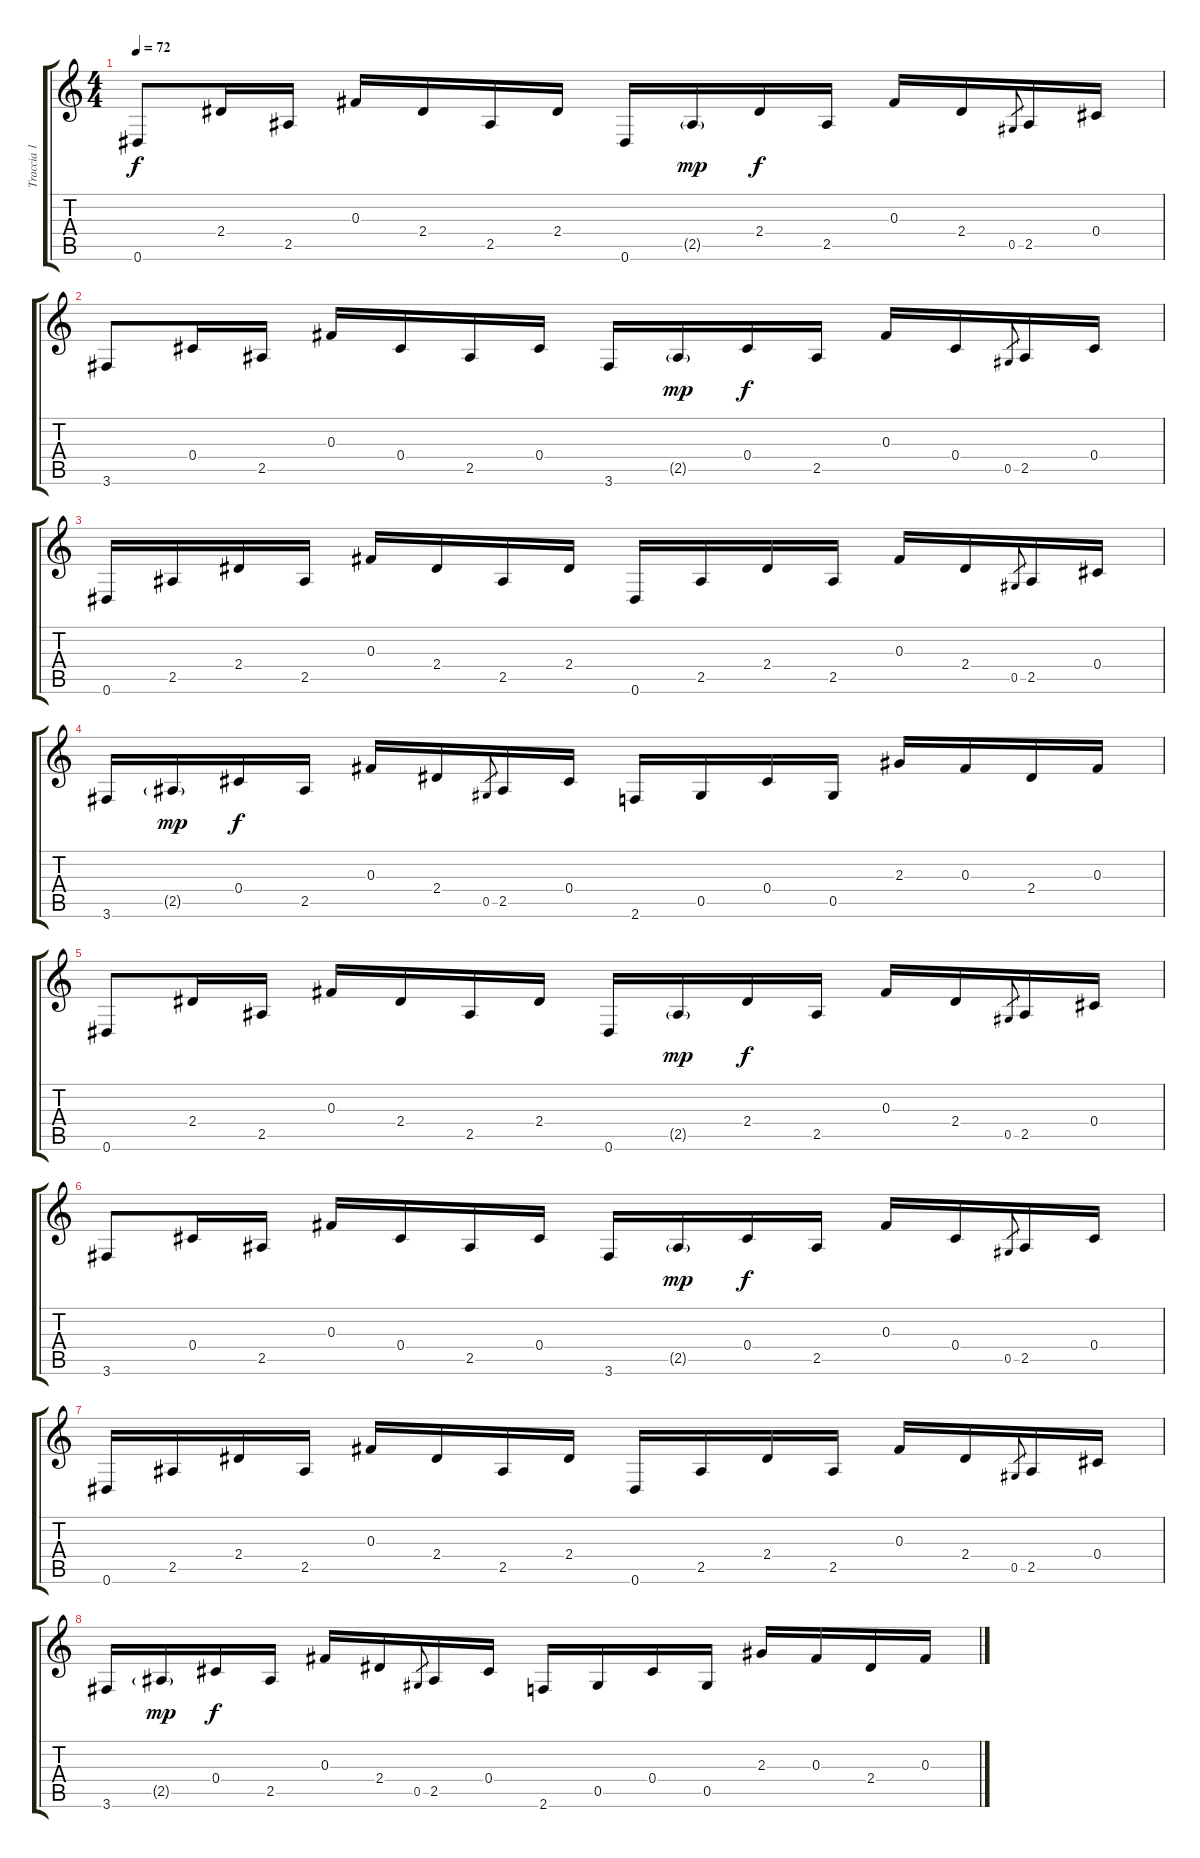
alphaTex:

\track ("Traccia 1" "Traccia 1") {instrument acousticguitarsteel}
\staff {score tabs}
\tuning (Eb4 Bb3 Gb3 Db3 Ab2 Eb2) {hide}
\ts (4 4)
\tempo 72
\clef g2
\ks c
0.6.8{dy f} 2.4.16 2.5.16 0.3.16 2.4.16 2.5.16 2.4.16 0.6.16 2.5{g}.16{dy mp} 2.4.16{dy f} 2.5.16 0.3.16 2.4.16 0.5.8{gr} 2.5.16 0.4.16 |
3.6.8 0.4.16 2.5.16 0.3.16 0.4.16 2.5.16 0.4.16 3.6.16 2.5{g}.16{dy mp} 0.4.16{dy f} 2.5.16 0.3.16 0.4.16 0.5.8{gr} 2.5.16 0.4.16 |
0.6.16 2.5.16 2.4.16 2.5.16 0.3.16 2.4.16 2.5.16 2.4.16 0.6.16 2.5.16 2.4.16 2.5.16 0.3.16 2.4.16 0.5.8{gr} 2.5.16 0.4.16 |
3.6.16 2.5{g}.16{dy mp} 0.4.16{dy f} 2.5.16 0.3.16 2.4.16 0.5.8{gr} 2.5.16 0.4.16 2.6.16 0.5.16 0.4.16 0.5.16 2.3.16 0.3.16 2.4.16 0.3.16 |
0.6.8 2.4.16 2.5.16 0.3.16 2.4.16 2.5.16 2.4.16 0.6.16 2.5{g}.16{dy mp} 2.4.16{dy f} 2.5.16 0.3.16 2.4.16 0.5.8{gr} 2.5.16 0.4.16 |
3.6.8 0.4.16 2.5.16 0.3.16 0.4.16 2.5.16 0.4.16 3.6.16 2.5{g}.16{dy mp} 0.4.16{dy f} 2.5.16 0.3.16 0.4.16 0.5.8{gr} 2.5.16 0.4.16 |
0.6.16 2.5.16 2.4.16 2.5.16 0.3.16 2.4.16 2.5.16 2.4.16 0.6.16 2.5.16 2.4.16 2.5.16 0.3.16 2.4.16 0.5.8{gr} 2.5.16 0.4.16 |
3.6.16 2.5{g}.16{dy mp} 0.4.16{dy f} 2.5.16 0.3.16 2.4.16 0.5.8{gr} 2.5.16 0.4.16 2.6.16 0.5.16 0.4.16 0.5.16 2.3.16 0.3.16 2.4.16 0.3.16
